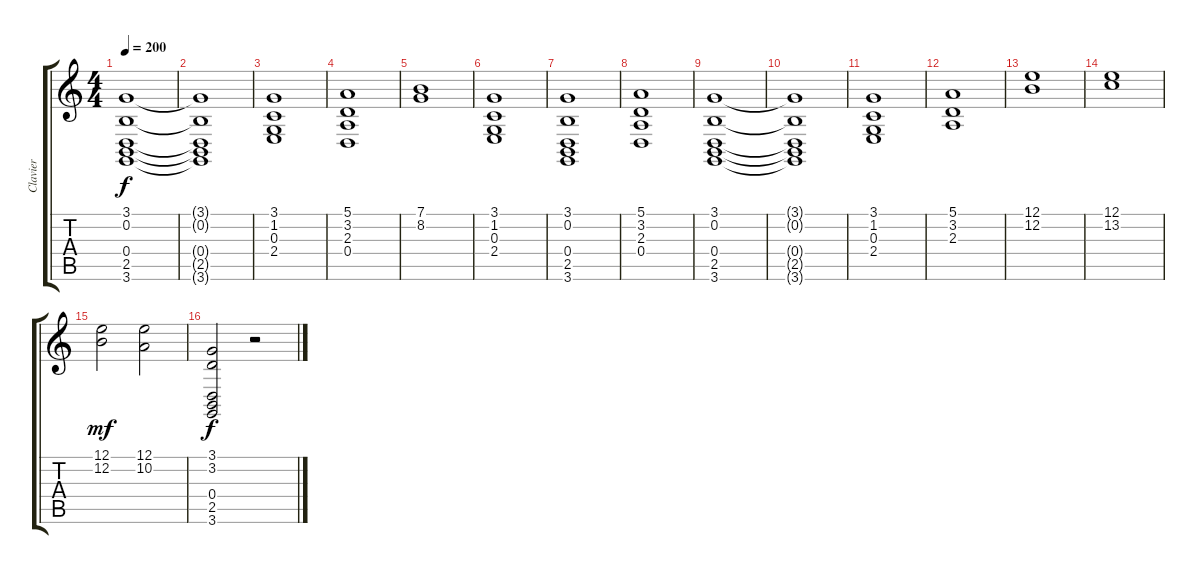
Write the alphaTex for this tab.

\track ("Clavier" "Clavier") {instrument drawbarorgan}
\staff {score tabs}
\tuning (E4 B3 G3 D3 A2 E2) {hide}
\ts (4 4)
\tempo 200
\clef g2
\ks c
(3.1 0.2 0.4 2.5 3.6).1{dy f volume 6 instrument drawbarorgan} |
(3.1{t} 0.2{t} 0.4{t} 2.5{t} 3.6{t}).1 |
(3.1 1.2 0.3 2.4).1 |
(5.1 3.2 2.3 0.4).1 |
(7.1 8.2).1 |
(3.1 1.2 0.3 2.4).1 |
(3.1 0.2 0.4 2.5 3.6).1 |
(5.1 3.2 2.3 0.4).1 |
(3.1 0.2 0.4 2.5 3.6).1 |
(3.1{t} 0.2{t} 0.4{t} 2.5{t} 3.6{t}).1 |
(3.1 1.2 0.3 2.4).1 |
(5.1 3.2 2.3).1 |
(12.1 12.2).1 |
(12.1 13.2).1 |
(12.1 12.2).2{dy mf} (12.1 10.2).2 |
(3.1 3.2 0.4 2.5 3.6).2{dy f} r.2
